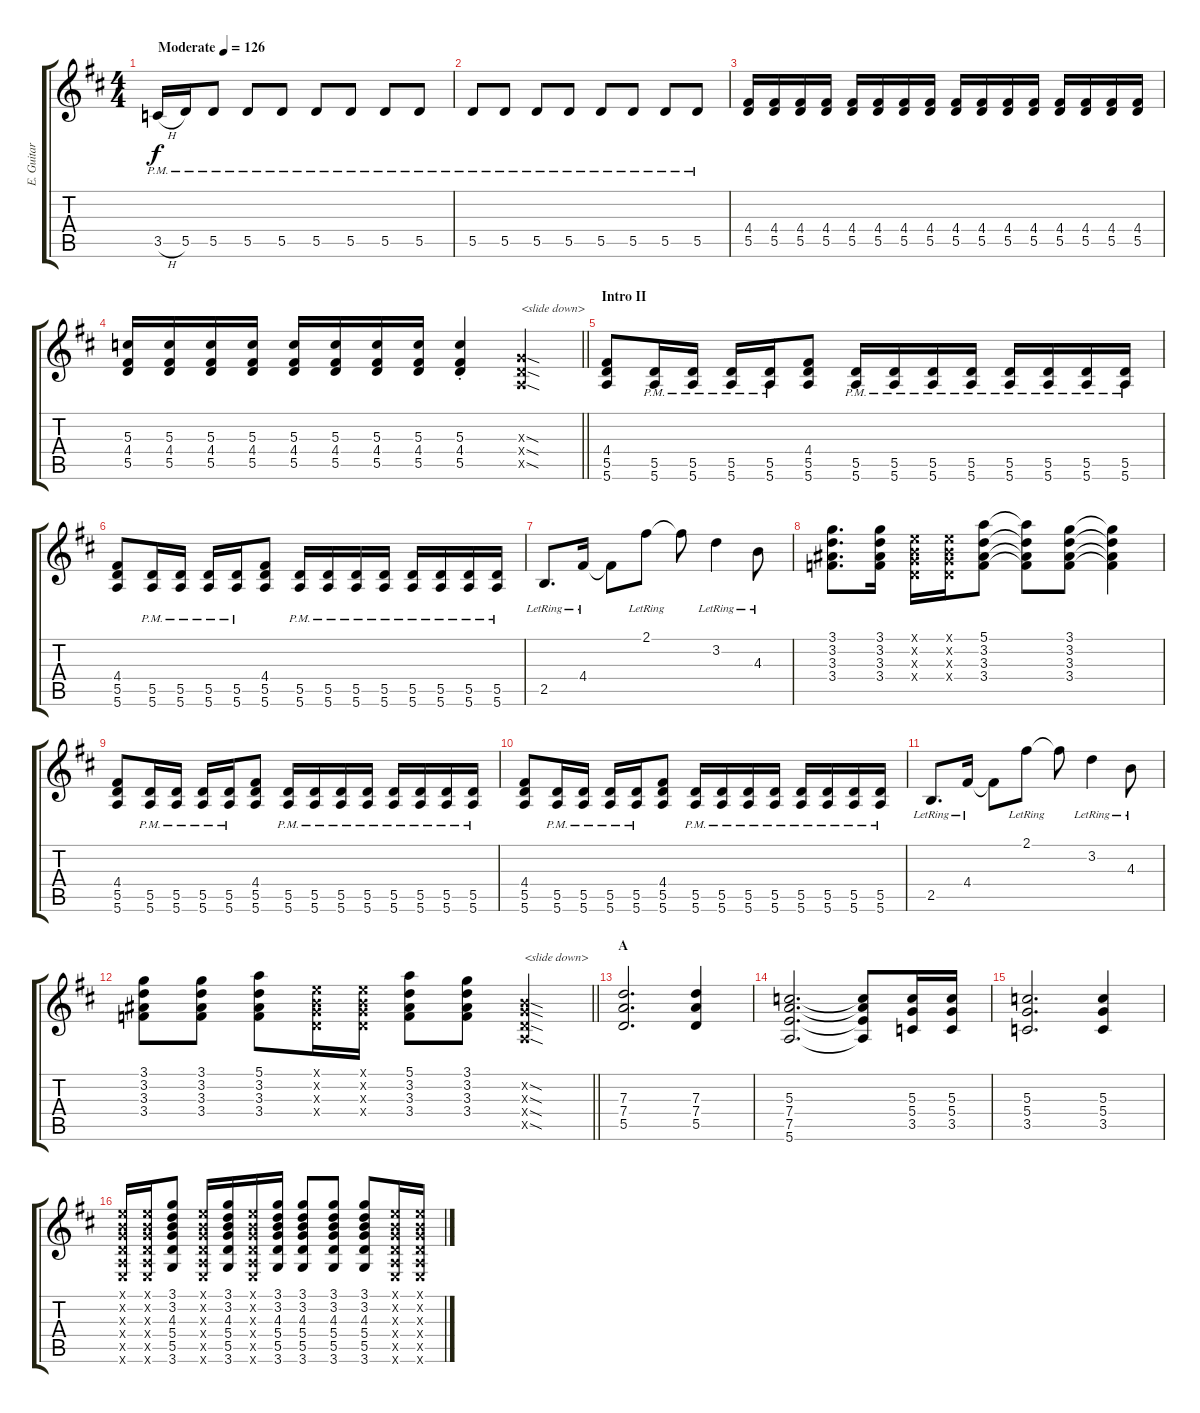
\track ("E. Guitar I" "E. Guitar ") {instrument overdrivenguitar}
\staff {score tabs}
\tuning (E4 B3 G3 D3 A2 E2) {hide}
\ts (4 4)
\tempo (126 "Moderate")
\clef g2
\ks d
3.5{h pm}.16{dy f instrument overdrivenguitar} 5.5{pm}.16 5.5{pm}.8 5.5{pm}.8 5.5{pm}.8 5.5{pm}.8 5.5{pm}.8 5.5{pm}.8 5.5{pm}.8 |
5.5{pm}.8 5.5{pm}.8 5.5{pm}.8 5.5{pm}.8 5.5{pm}.8 5.5{pm}.8 5.5{pm}.8 5.5{pm}.8 |
(4.4 5.5).16 (4.4 5.5).16 (4.4 5.5).16 (4.4 5.5).16 (4.4 5.5).16 (4.4 5.5).16 (4.4 5.5).16 (4.4 5.5).16 (4.4 5.5).16 (4.4 5.5).16 (4.4 5.5).16 (4.4 5.5).16 (4.4 5.5).16 (4.4 5.5).16 (4.4 5.5).16 (4.4 5.5).16 |
\barLineRight lightlight
(5.3 4.4 5.5).16 (5.3 4.4 5.5).16 (5.3 4.4 5.5).16 (5.3 4.4 5.5).16 (5.3 4.4 5.5).16 (5.3 4.4 5.5).16 (5.3 4.4 5.5).16 (5.3 4.4 5.5).16 (5.3{st} 4.4{st} 5.5{st}).4 (0.3{sod x} 0.4{sod x} 0.5{sod x}).4{txt "<slide down>"} |
\section ("" "Intro II")
(4.4 5.5 5.6).8 (5.5{pm} 5.6{pm}).16 (5.5{pm} 5.6{pm}).16 (5.5{pm} 5.6{pm}).16 (5.5{pm} 5.6{pm}).16 (4.4 5.5 5.6).8 (5.5{pm} 5.6{pm}).16 (5.5{pm} 5.6{pm}).16 (5.5{pm} 5.6{pm}).16 (5.5{pm} 5.6{pm}).16 (5.5{pm} 5.6{pm}).16 (5.5{pm} 5.6{pm}).16 (5.5{pm} 5.6{pm}).16 (5.5{pm} 5.6{pm}).16 |
(4.4 5.5 5.6).8 (5.5{pm} 5.6{pm}).16 (5.5{pm} 5.6{pm}).16 (5.5{pm} 5.6{pm}).16 (5.5{pm} 5.6{pm}).16 (4.4 5.5 5.6).8 (5.5{pm} 5.6{pm}).16 (5.5{pm} 5.6{pm}).16 (5.5{pm} 5.6{pm}).16 (5.5{pm} 5.6{pm}).16 (5.5{pm} 5.6{pm}).16 (5.5{pm} 5.6{pm}).16 (5.5{pm} 5.6{pm}).16 (5.5{pm} 5.6{pm}).16 |
2.5{lr}.8{d} 4.4{lr}.16 4.4{t}.8 2.1{lr}.8 2.1{t}.8 3.2{lr}.4 4.3{lr}.8 |
(3.1 3.2 3.3 3.4).8{d} (3.1 3.2 3.3 3.4).16 (0.1{x} 0.2{x} 0.3{x} 0.4{x}).16 (0.1{x} 0.2{x} 0.3{x} 0.4{x}).16 (5.1 3.2 3.3 3.4).8 (5.1{t} 3.2{t} 3.3{t} 3.4{t}).8 (3.1 3.2 3.3 3.4).8 (3.1{t} 3.2{t} 3.3{t} 3.4{t}).4 |
(4.4 5.5 5.6).8 (5.5{pm} 5.6{pm}).16 (5.5{pm} 5.6{pm}).16 (5.5{pm} 5.6{pm}).16 (5.5{pm} 5.6{pm}).16 (4.4 5.5 5.6).8 (5.5{pm} 5.6{pm}).16 (5.5{pm} 5.6{pm}).16 (5.5{pm} 5.6{pm}).16 (5.5{pm} 5.6{pm}).16 (5.5{pm} 5.6{pm}).16 (5.5{pm} 5.6{pm}).16 (5.5{pm} 5.6{pm}).16 (5.5{pm} 5.6{pm}).16 |
(4.4 5.5 5.6).8 (5.5{pm} 5.6{pm}).16 (5.5{pm} 5.6{pm}).16 (5.5{pm} 5.6{pm}).16 (5.5{pm} 5.6{pm}).16 (4.4 5.5 5.6).8 (5.5{pm} 5.6{pm}).16 (5.5{pm} 5.6{pm}).16 (5.5{pm} 5.6{pm}).16 (5.5{pm} 5.6{pm}).16 (5.5{pm} 5.6{pm}).16 (5.5{pm} 5.6{pm}).16 (5.5{pm} 5.6{pm}).16 (5.5{pm} 5.6{pm}).16 |
2.5{lr}.8{d} 4.4{lr}.16 4.4{t}.8 2.1{lr}.8 2.1{t}.8 3.2{lr}.4 4.3{lr}.8 |
\barLineRight lightlight
(3.1 3.2 3.3 3.4).8 (3.1 3.2 3.3 3.4).8 (5.1 3.2 3.3 3.4).8 (0.1{x} 0.2{x} 0.3{x} 0.4{x}).16 (0.1{x} 0.2{x} 0.3{x} 0.4{x}).16 (5.1 3.2 3.3 3.4).8 (3.1 3.2 3.3 3.4).8 (0.2{sod x} 0.3{sod x} 0.4{sod x} 0.5{sod x}).4{txt "<slide down>"} |
\section ("" "A")
(7.3 7.4 5.5).2{d} (7.3 7.4 5.5).4 |
(5.3 7.4 7.5 5.6).2{d} (5.3{t} 7.4{t} 7.5{t} 5.6{t}).8 (5.3 5.4 3.5).16 (5.3 5.4 3.5).16 |
(5.3 5.4 3.5).2{d} (5.3 5.4 3.5).4 |
(0.1{x} 0.2{x} 0.3{x} 0.4{x} 0.5{x} 0.6{x}).16 (0.1{x} 0.2{x} 0.3{x} 0.4{x} 0.5{x} 0.6{x}).16 (3.1 3.2 4.3 5.4 5.5 3.6).8 (0.1{x} 0.2{x} 0.3{x} 0.4{x} 0.5{x} 0.6{x}).16 (3.1 3.2 4.3 5.4 5.5 3.6).16 (0.1{x} 0.2{x} 0.3{x} 0.4{x} 0.5{x} 0.6{x}).16 (3.1 3.2 4.3 5.4 5.5 3.6).16 (3.1 3.2 4.3 5.4 5.5 3.6).8 (3.1 3.2 4.3 5.4 5.5 3.6).8 (3.1 3.2 4.3 5.4 5.5 3.6).8 (0.1{x} 0.2{x} 0.3{x} 0.4{x} 0.5{x} 0.6{x}).16 (0.1{x} 0.2{x} 0.3{x} 0.4{x} 0.5{x} 0.6{x}).16
